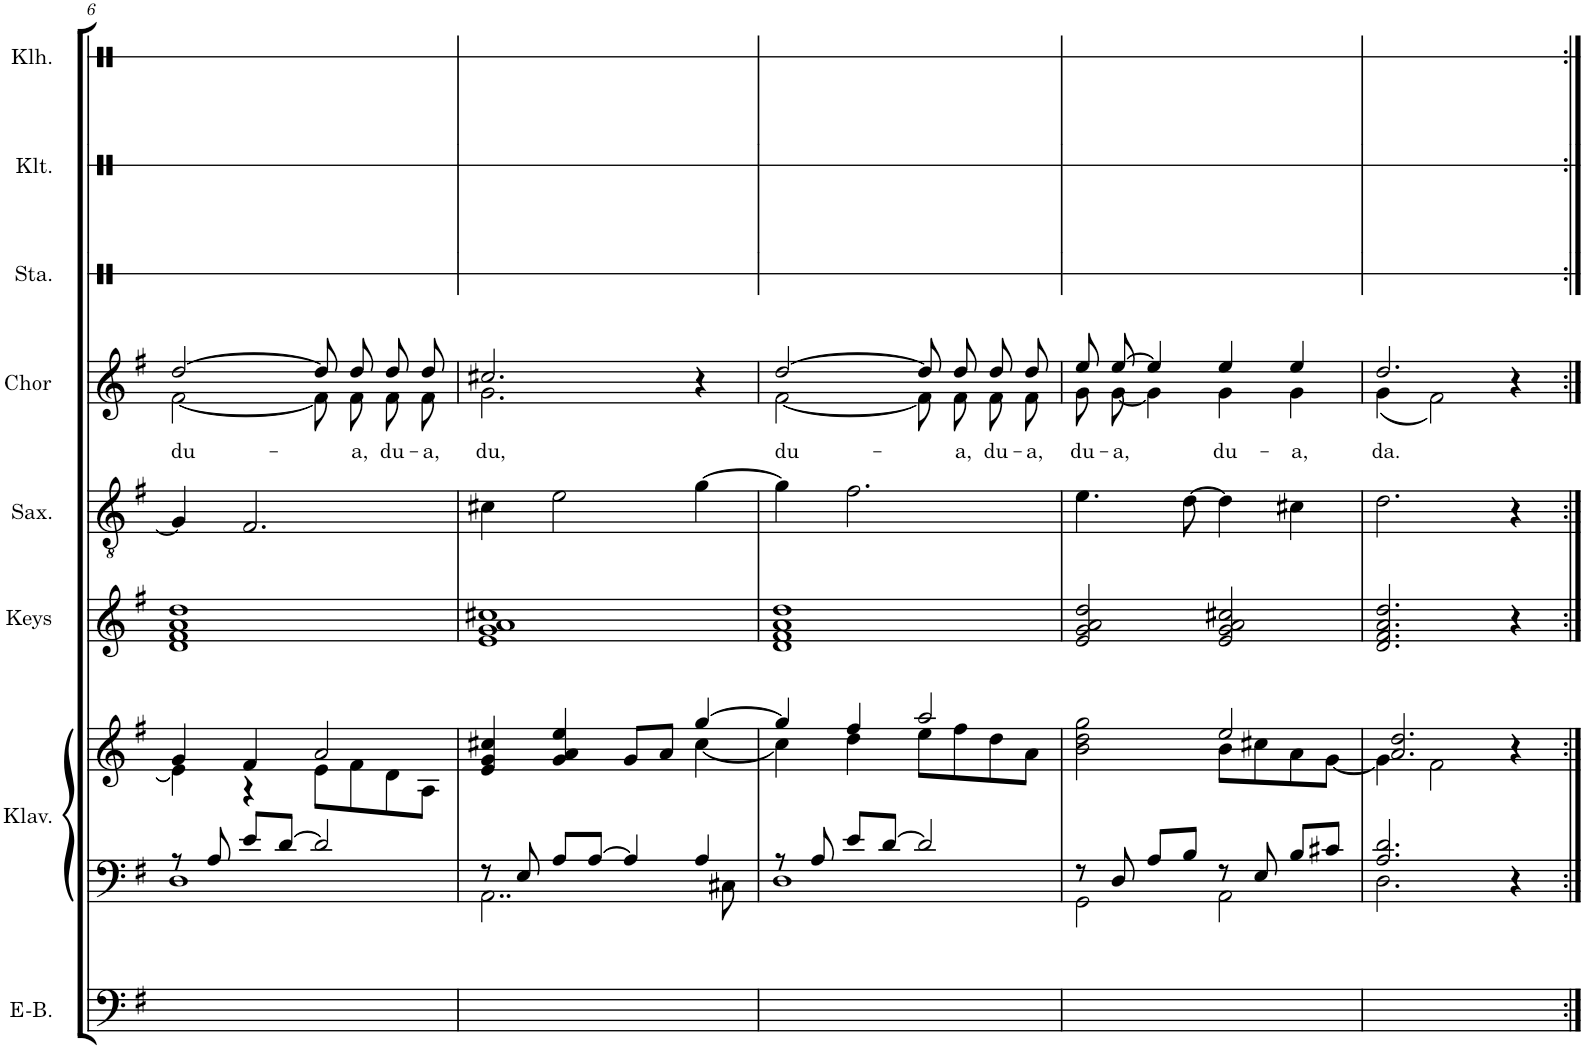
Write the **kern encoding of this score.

**kern	**kern	**kern	**kern	**kern	**kern	**text	**kern	**kern	**kern
*part8	*part7	*part7	*part6	*part5	*part4	*part4	*part3	*part2	*part1
*staff9	*staff8	*staff7	*staff6	*staff5	*staff4	*staff4	*staff3	*staff2	*staff1
*I"E–Bass	*I"Piano	*	*I"Keyboard	*I"Saxophon	*I"Chor	*	*I"Stampfen	*I"Klatschen	*I"Klanghölzer
*I'E-B.	*	*	*	*I'Sax.	*I'Chor	*	*I'Sta.	*I'Klt.	*I'Klh.
!!LO:PB:g=z
*clefF4	*clefF4	*clefG2	*clefG2	*clefGv2	*clefG2	*	*clefX	*clefX	*clefX
*	*	*	*	*Trd8c14	*	*	*	*	*
*k[f#]	*k[f#]	*k[f#]	*k[f#]	*k[f#]	*k[f#]	*	*k[]	*k[]	*k[]
*M4/4	*M4/4	*M4/4	*M4/4	*M4/4	*M4/4	*	*M4/4	*M4/4	*M4/4
*met(c)	*met(c)	*met(c)	*met(c)	*met(c)	*met(c)	*	*met(c)	*met(c)	*met(c)
=6	=6	=6	=6	=6	=6	=6	=6	=6	=6
*	*^	*^	*	*	*	*	*	*	*
!	!	!	!	!	!	!	!	!LO:LY:b	!	!	!
*	*	*	*	*	*	*	*^	*	*	*	*
1ryy	8r	1D	4g/	4e\]	1d 1f# 1a 1dd	4G/]	[2dd/	[2f#\	du-	1ryy	1ryy	1ryy
.	8A/	.	.	.	.	.	.	.	.	.	.	.
.	8e/L	.	4f#/	4r	.	2.F#/	.	.	.	.	.	.
.	[8d/J	.	.	.	.	.	.	.	.	.	.	.
.	2d/]	.	2a/	8e\L	.	.	8dd/L]	8f#\L]	.	.	.	.
!	!	!	!	!	!	!	!	!	!LO:LY:b	!	!	!
.	.	.	.	8f#\	.	.	8dd/J	8f#\J	-a,	.	.	.
!	!	!	!	!	!	!	!	!	!LO:LY:b	!	!	!
.	.	.	.	8d\	.	.	8dd/L	8f#\L	du-	.	.	.
!	!	!	!	!	!	!	!	!	!LO:LY:b	!	!	!
.	.	.	.	8A\J	.	.	8dd/J	8f#\J	-a,	.	.	.
=7	=7	=7	=7	=7	=7	=7	=7	=7	=7	=7	=7	=7
!	!	!	!	!	!	!	!	!	!LO:LY:b	!	!	!
1ryy	8r	2..AA\	4e/ 4g/ 4cc#X/	2.ryy	1e 1g 1a 1cc#X	4c#X\	2.cc#X/	2.g\	du,	1ryy	1ryy	1ryy
.	8E/	.	.	.	.	.	.	.	.	.	.	.
.	8A/L	.	4g/ 4a/ 4ee/	.	.	2e\	.	.	.	.	.	.
.	[8A/J	.	.	.	.	.	.	.	.	.	.	.
.	4A/]	.	8g/L	.	.	.	.	.	.	.	.	.
.	.	.	8a/J	.	.	.	.	.	.	.	.	.
.	4A/	.	[4gg/	[4cc#\	.	[4g\	4r	4ryy	.	.	.	.
.	.	8C#X\	.	.	.	.	.	.	.	.	.	.
=8	=8	=8	=8	=8	=8	=8	=8	=8	=8	=8	=8	=8
!	!	!	!	!	!	!	!	!	!LO:LY:b	!	!	!
1ryy	8r	1D	4gg/]	4cc#\]	1d 1f# 1a 1dd	4g\]	[2dd/	[2f#\	du-	1ryy	1ryy	1ryy
.	8A/	.	.	.	.	.	.	.	.	.	.	.
.	8e/L	.	4ff#/	4dd\	.	2.f#\	.	.	.	.	.	.
.	[8d/J	.	.	.	.	.	.	.	.	.	.	.
.	2d/]	.	2aa/	8ee\L	.	.	8dd/L]	8f#\L]	.	.	.	.
!	!	!	!	!	!	!	!	!	!LO:LY:b	!	!	!
.	.	.	.	8ff#\	.	.	8dd/J	8f#\J	-a,	.	.	.
!	!	!	!	!	!	!	!	!	!LO:LY:b	!	!	!
.	.	.	.	8dd\	.	.	8dd/L	8f#\L	du-	.	.	.
!	!	!	!	!	!	!	!	!	!LO:LY:b	!	!	!
.	.	.	.	8a\J	.	.	8dd/J	8f#\J	-a,	.	.	.
=9	=9	=9	=9	=9	=9	=9	=9	=9	=9	=9	=9	=9
!	!	!	!	!	!	!	!	!	!LO:LY:b	!	!	!
1ryy	8r	2GG\	2b\ 2dd\ 2gg\	2ryy	2e/ 2g/ 2a/ 2dd/	4.e\	8ee/L	8g\L	du-	1ryy	1ryy	1ryy
!	!	!	!	!	!	!	!	!	!LO:LY:b	!	!	!
.	8D/	.	.	.	.	.	[8ee/J	[8g\J	-a,	.	.	.
.	8A/L	.	.	.	.	.	4ee/]	4g\]	.	.	.	.
.	8B/J	.	.	.	.	[8d\	.	.	.	.	.	.
!	!	!	!	!	!	!	!	!	!LO:LY:b	!	!	!
.	8r	2AA\	2ee/	8b\L	2e/ 2g/ 2a/ 2cc#X/	4d\]	4ee/	4g\	du-	.	.	.
.	8E/	.	.	8cc#X\	.	.	.	.	.	.	.	.
!	!	!	!	!	!	!	!	!	!LO:LY:b	!	!	!
.	8B/L	.	.	8a\	.	4c#X\	4ee/	4g\	-a,	.	.	.
.	8c#X/J	.	.	[8g\J	.	.	.	.	.	.	.	.
=10	=10	=10	=10	=10	=10	=10	=10	=10	=10	=10	=10	=10
!	!	!	!	!	!	!	!	!	!LO:LY:b	!	!	!
1ryy	2.A/ 2.d/	2.D\	2.a/ 2.dd/	4g\]	2.d/ 2.f#/ 2.a/ 2.dd/	2.d\	2.dd/	(<4g\	da.	1ryy	1ryy	1ryy
.	.	.	.	2f#\	.	.	.	2f#\)	.	.	.	.
.	4r	4ryy	4r	4ryy	4r	4r	4r	4ryy	.	.	.	.
*	*v	*v	*	*	*	*	*v	*v	*	*	*	*
*	*	*v	*v	*	*	*	*	*	*	*
=:|!	=:|!	=:|!	=:|!	=:|!	=:|!	=:|!	=:|!	=:|!	=:|!
*-	*-	*-	*-	*-	*-	*-	*-	*-	*-
